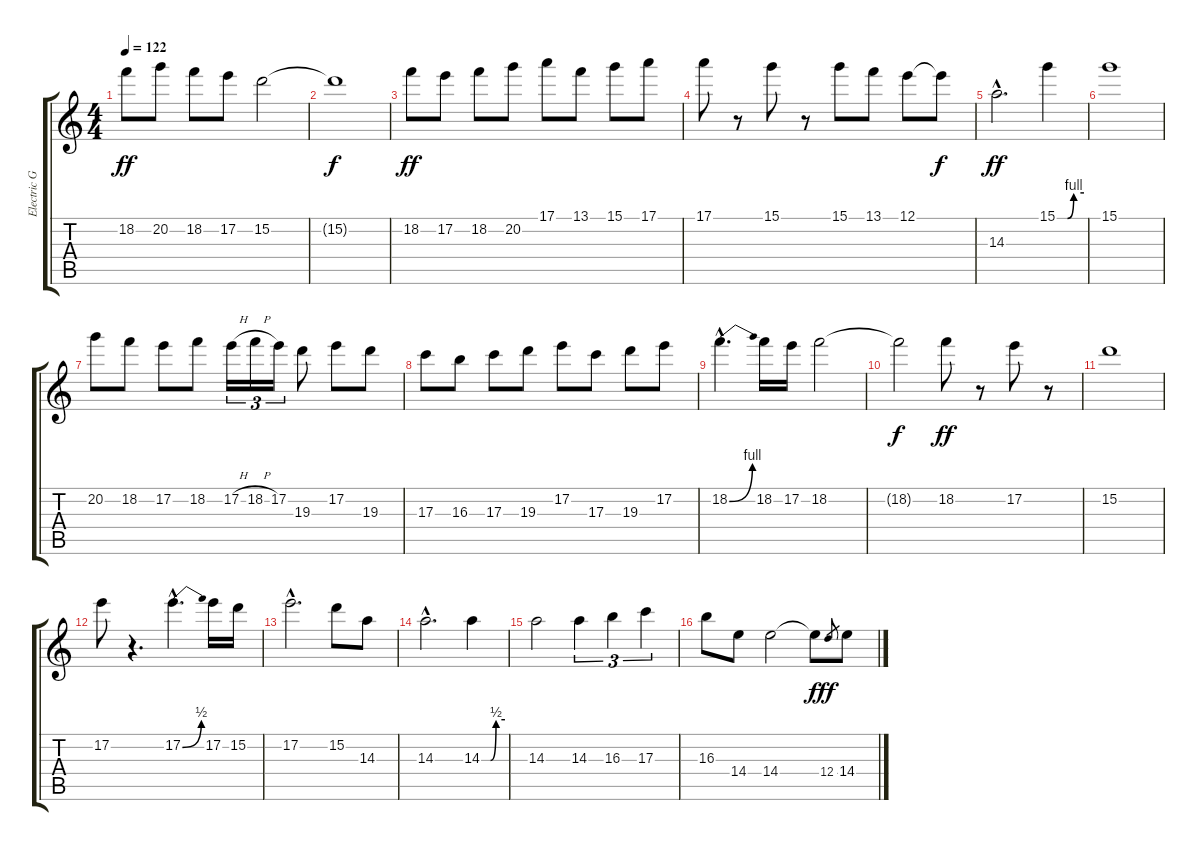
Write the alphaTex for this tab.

\track ("Electric Guitar 2" "Electric G") {instrument overdrivenguitar}
\staff {score tabs}
\tuning (E4 B3 G3 D3 A2 E2) {hide}
\ts (4 4)
\tempo 122
\clef g2
\ks c
18.2.8{dy ff} 20.2.8 18.2.8 17.2.8 15.2.2 |
15.2{t}.1{dy f} |
18.2.8{dy ff} 17.2.8 18.2.8 20.2.8 17.1.8 13.1.8 15.1.8 17.1.8 |
17.1.8 r.8 15.1.8 r.8 15.1.8 13.1.8 12.1.8 12.1{t}.8{dy f} |
14.3{hac}.2{d dy ff} 15.1{be (custom 0 0 23 0 37 4 60 4)}.4 |
15.1.1 |
20.2.8 18.2.8 17.2.8 18.2.8 17.2{h}.16{tu (3 2)} 18.2{h}.16{tu (3 2)} 17.2.16{tu (3 2)} 19.3.8 17.2.8 19.3.8 |
17.3.8 16.3.8 17.3.8 19.3.8 17.2.8 17.3.8 19.3.8 17.2.8 |
18.2{be (bend 0 0 60 4) hac}.4{d} 18.2.16 17.2.16 18.2.2 |
18.2{t}.2{dy f} 18.2.8{dy ff} r.8 17.2.8 r.8 |
15.2.1 |
17.2.8 r.4{d} 17.2{be (bend 0 0 60 2) hac}.4{d} 17.2.16 15.2.16 |
17.2{hac}.2{d} 15.2.8 14.3.8 |
14.3{hac}.2{d} 14.3{be (custom 0 0 23 0 37 2 60 2)}.4 |
14.3.2 14.3.4{tu (3 2)} 16.3.4{tu (3 2)} 17.3.4{tu (3 2)} |
16.3.8 14.4.8 14.4.2 14.4{t}.8{dy f} 12.4.8{gr dy ff} 14.4.8
